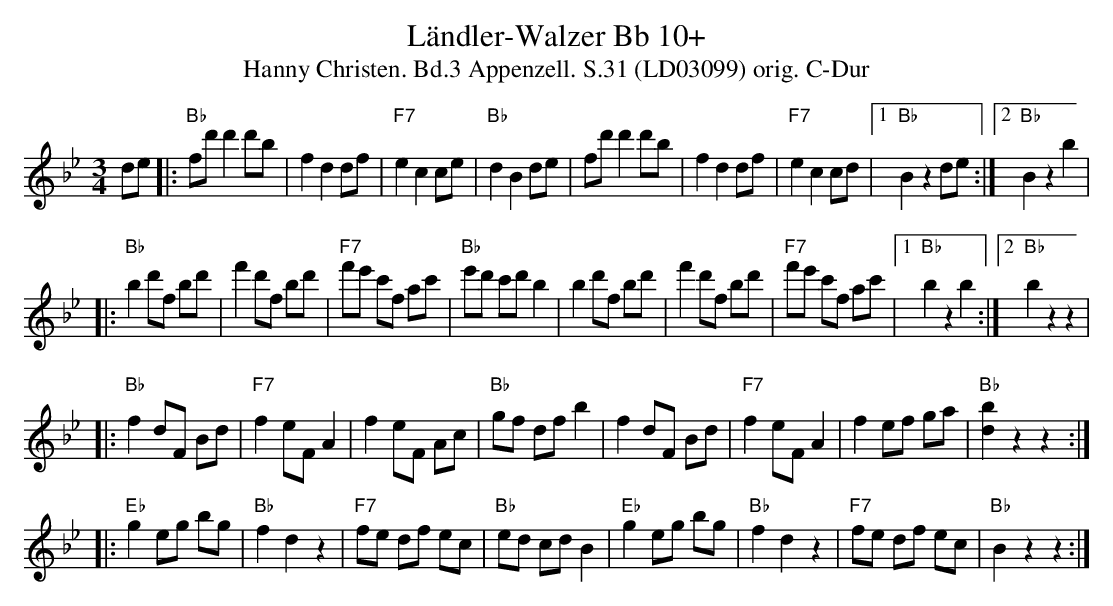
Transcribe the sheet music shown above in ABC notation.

X:1
T:Ländler-Walzer Bb 10+
T:Hanny Christen. Bd.3 Appenzell. S.31 (LD03099) orig. C-Dur
M:3/4
L:1/8
K:Bbmaj
de |: "Bb"fd' d'2 d'b | f2 d2 df | "F7"e2 c2 ce | "Bb"d2 B2 de | \
fd' d'2 d'b | f2 d2 df | "F7"e2 c2 cd |1 "Bb"B2 z2 de :|2 "Bb"B2 z2 b2 |
|: "Bb"b2 d'f bd' | f'2 d'f bd' | "F7"f'e' c'f ac' | "Bb"e'd' c'd' b2 | \
b2 d'f bd' | f'2 d'f bd' | "F7"f'e' c'f ac' |1 "Bb"b2 z2 b2 :|2 "Bb"b2 z2 z2 |
|: "Bb"f2 dF Bd | "F7"f2 eF A2 | f2 eF Ac | "Bb"gf df b2 | \
f2 dF Bd | "F7"f2 eF A2 | f2 ef ga | "Bb"[db]2 z2 z2 :|
|: "Eb"g2 eg bg | "Bb"f2 d2 z2 | "F7"fe df ec | "Bb"ed cd B2 | \
"Eb"g2 eg bg | "Bb"f2 d2 z2 | "F7"fe df ec | "Bb"B2 z2 z2 :|
